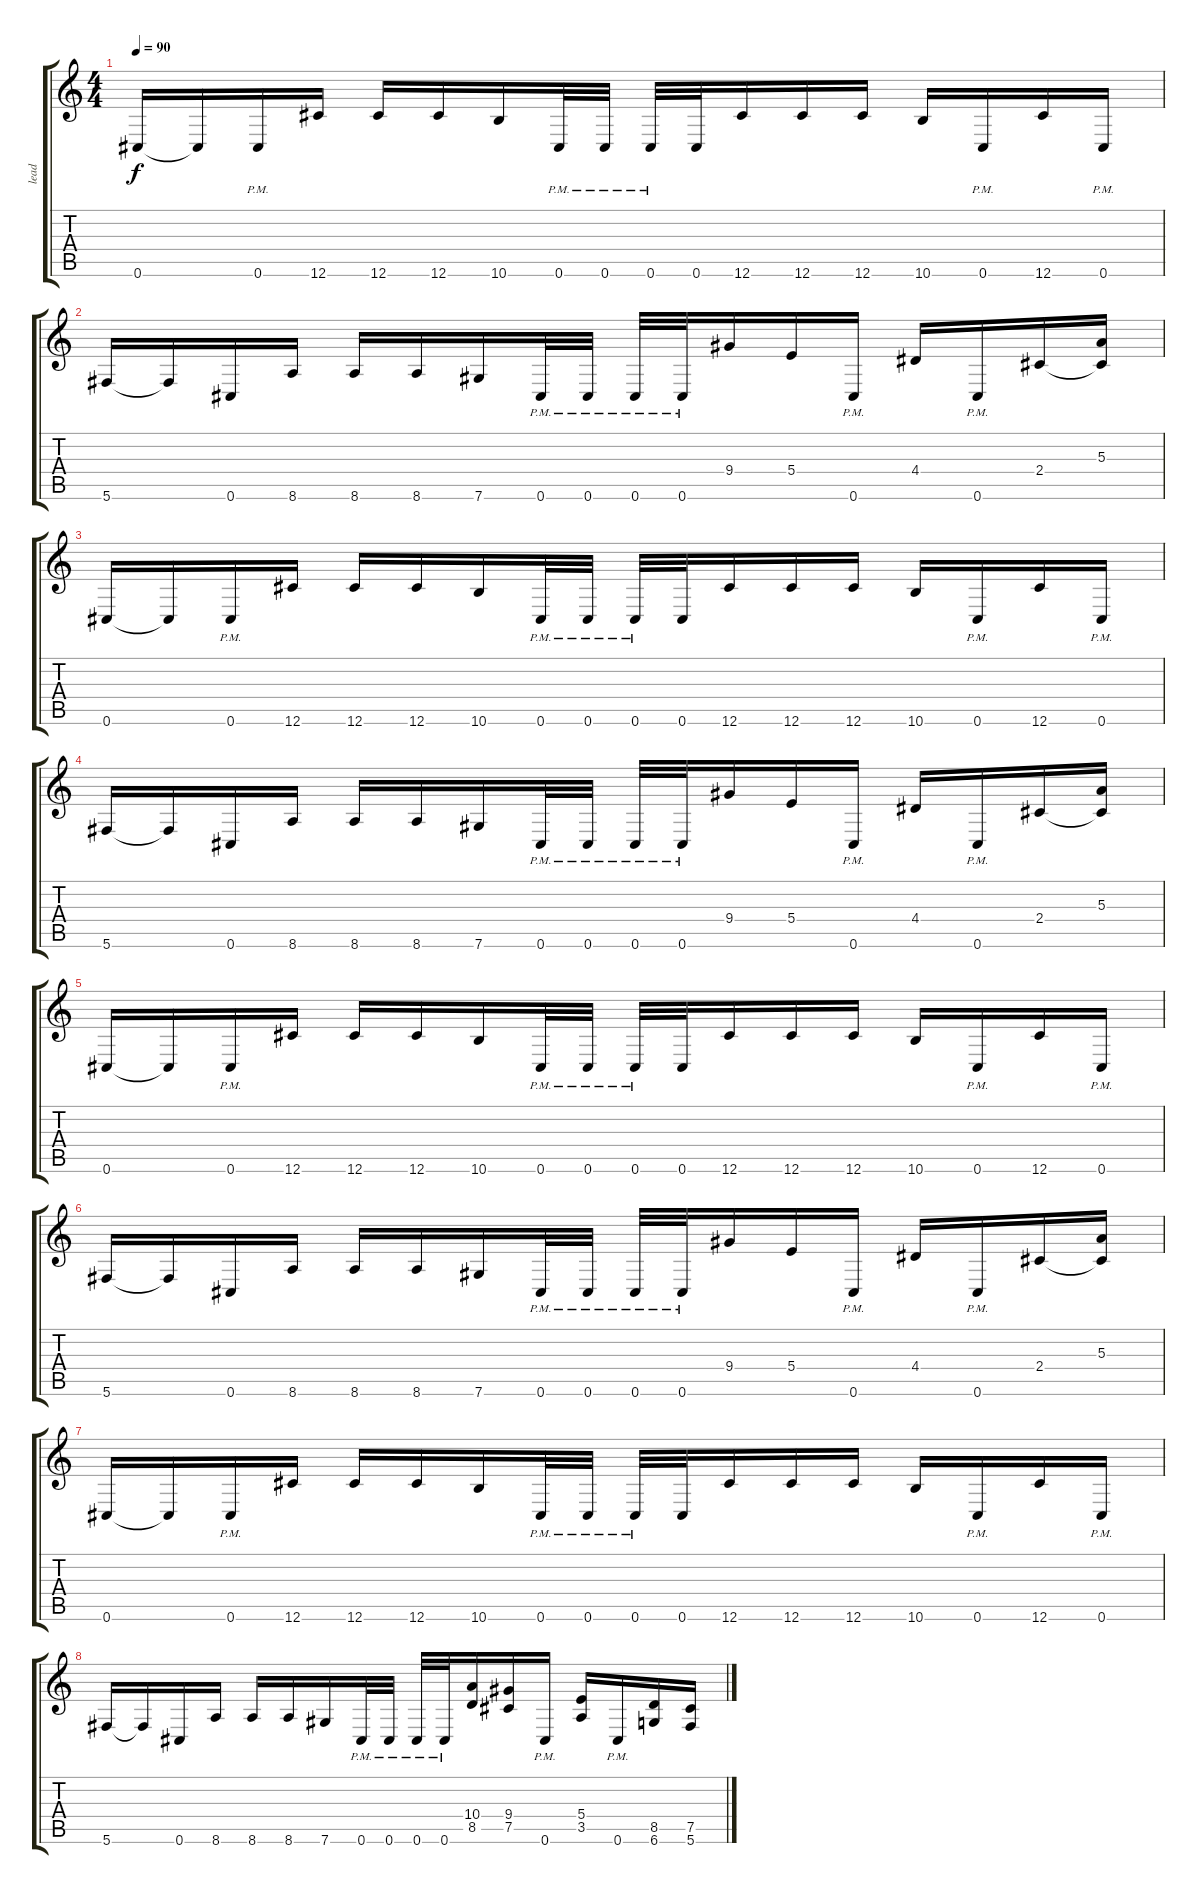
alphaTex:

\track ("lead" "lead") {instrument distortionguitar}
\staff {score tabs}
\tuning (Db4 Ab3 E3 B2 Gb2 Db2) {hide}
\ts (4 4)
\tempo 90
\clef g2
\ks c
0.6.16{dy f} 0.6{t}.16 0.6{pm}.16 12.6.16 12.6.16 12.6.16 10.6.16 0.6{pm}.32 0.6{pm}.32 0.6{pm}.32 0.6.32 12.6.16 12.6.16 12.6.16 10.6.16 0.6{pm}.16 12.6.16 0.6{pm}.16 |
5.6.16 5.6{t}.16 0.6.16 8.6.16 8.6.16 8.6.16 7.6.16 0.6{pm}.32 0.6{pm}.32 0.6{pm}.32 0.6{pm}.32 9.4.16 5.4.16 0.6{pm}.16 4.4.16 0.6{pm}.16 2.4.16 (5.3 2.4{t}).16 |
0.6.16 0.6{t}.16 0.6{pm}.16 12.6.16 12.6.16 12.6.16 10.6.16 0.6{pm}.32 0.6{pm}.32 0.6{pm}.32 0.6.32 12.6.16 12.6.16 12.6.16 10.6.16 0.6{pm}.16 12.6.16 0.6{pm}.16 |
5.6.16 5.6{t}.16 0.6.16 8.6.16 8.6.16 8.6.16 7.6.16 0.6{pm}.32 0.6{pm}.32 0.6{pm}.32 0.6{pm}.32 9.4.16 5.4.16 0.6{pm}.16 4.4.16 0.6{pm}.16 2.4.16 (5.3 2.4{t}).16 |
0.6.16 0.6{t}.16 0.6{pm}.16 12.6.16 12.6.16 12.6.16 10.6.16 0.6{pm}.32 0.6{pm}.32 0.6{pm}.32 0.6.32 12.6.16 12.6.16 12.6.16 10.6.16 0.6{pm}.16 12.6.16 0.6{pm}.16 |
5.6.16 5.6{t}.16 0.6.16 8.6.16 8.6.16 8.6.16 7.6.16 0.6{pm}.32 0.6{pm}.32 0.6{pm}.32 0.6{pm}.32 9.4.16 5.4.16 0.6{pm}.16 4.4.16 0.6{pm}.16 2.4.16 (5.3 2.4{t}).16 |
0.6.16 0.6{t}.16 0.6{pm}.16 12.6.16 12.6.16 12.6.16 10.6.16 0.6{pm}.32 0.6{pm}.32 0.6{pm}.32 0.6.32 12.6.16 12.6.16 12.6.16 10.6.16 0.6{pm}.16 12.6.16 0.6{pm}.16 |
5.6.16 5.6{t}.16 0.6.16 8.6.16 8.6.16 8.6.16 7.6.16 0.6{pm}.32 0.6{pm}.32 0.6{pm}.32 0.6{pm}.32 (10.4 8.5).16 (9.4 7.5).16 0.6{pm}.16 (5.4 3.5).16 0.6{pm}.16 (8.5 6.6).16 (7.5 5.6).16
